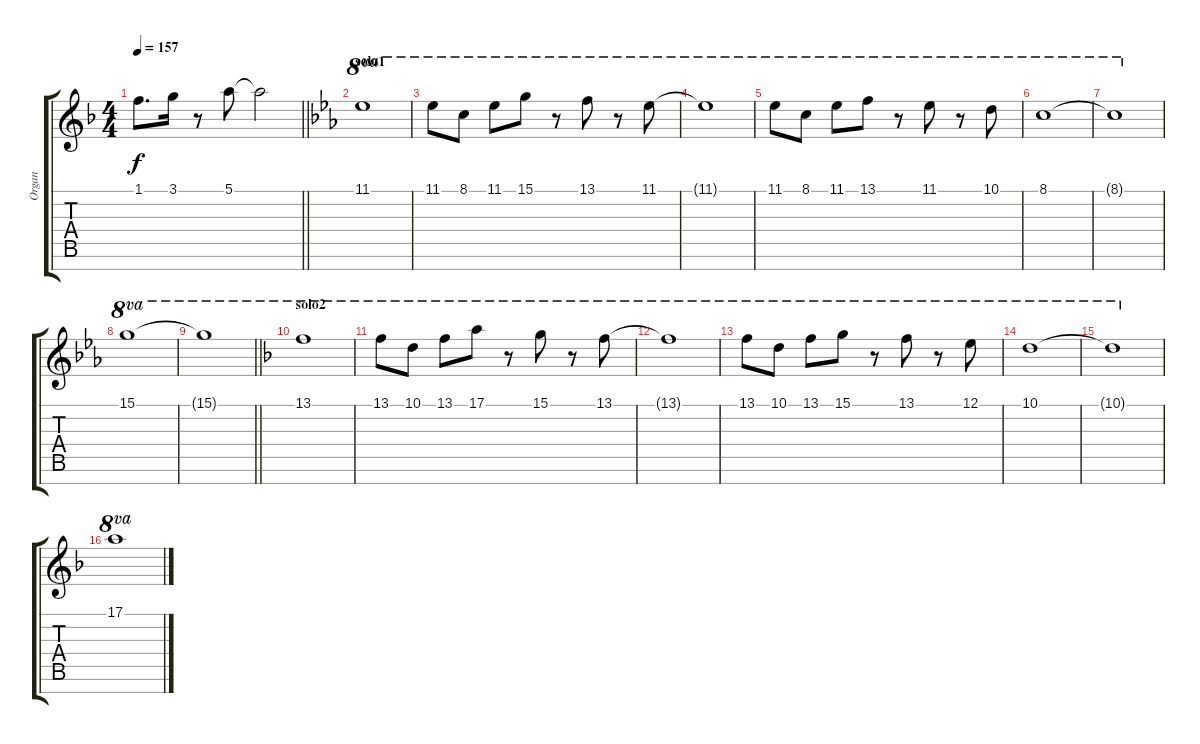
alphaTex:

\track ("Organ" "Organ") {instrument rockorgan}
\staff {score tabs}
\tuning (E5 B4 G4 D4 A3 E3 B2) {hide}
\ts (4 4)
\tempo 157
\clef g2
\barLineRight lightlight
\ks f
1.1.8{d dy f} 3.1.16 r.8 5.1.8 5.1{t}.2 |
\section ("" "solo1")
\ks eb
11.1.1{ot 8va} |
11.1.8{ot 8va} 8.1.8{ot 8va} 11.1.8{ot 8va} 15.1.8{ot 8va} r.8{ot 8va} 13.1.8{ot 8va} r.8{ot 8va} 11.1.8{ot 8va} |
11.1{t}.1{ot 8va} |
11.1.8{ot 8va} 8.1.8{ot 8va} 11.1.8{ot 8va} 13.1.8{ot 8va} r.8{ot 8va} 11.1.8{ot 8va} r.8{ot 8va} 10.1.8{ot 8va} |
8.1.1{ot 8va} |
8.1{t}.1{ot 8va} |
15.1.1{ot 8va} |
\barLineRight lightlight
15.1{t}.1{ot 8va} |
\section ("" "solo2")
\ks f
13.1.1{ot 8va} |
13.1.8{ot 8va} 10.1.8{ot 8va} 13.1.8{ot 8va} 17.1.8{ot 8va} r.8{ot 8va} 15.1.8{ot 8va} r.8{ot 8va} 13.1.8{ot 8va} |
13.1{t}.1{ot 8va} |
13.1.8{ot 8va} 10.1.8{ot 8va} 13.1.8{ot 8va} 15.1.8{ot 8va} r.8{ot 8va} 13.1.8{ot 8va} r.8{ot 8va} 12.1.8{ot 8va} |
10.1.1{ot 8va} |
10.1{t}.1{ot 8va} |
17.1.1{ot 8va}
